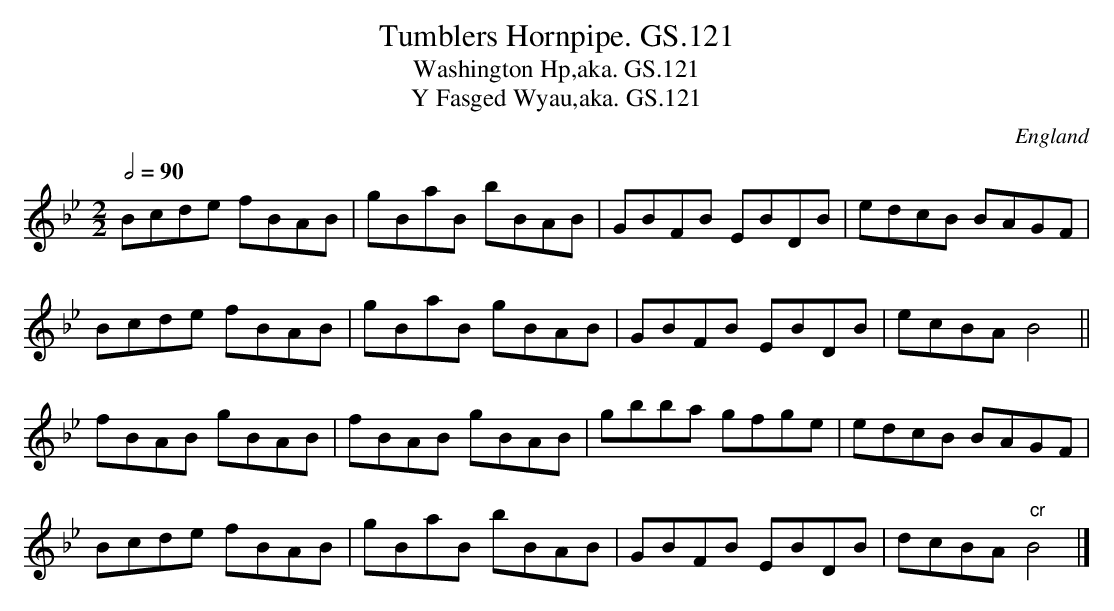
X:1
T:Tumblers Hornpipe. GS.121
T:Washington Hp,aka. GS.121
T:Y Fasged Wyau,aka. GS.121
L:1/8
M:2/2
O:England
Q:1/2=90
K:Bb major
Bcde fBAB | gBaB bBAB | GBFB EBDB | edcB BAGF |!
Bcde fBAB | gBaB gBAB | GBFB EBDB | ecBA B4 ||!
fBAB gBAB | fBAB gBAB | gbba gfge | edcB BAGF |!
Bcde fBAB |gBaB bBAB | GBFB EBDB | dcBA " cr"B4|]
